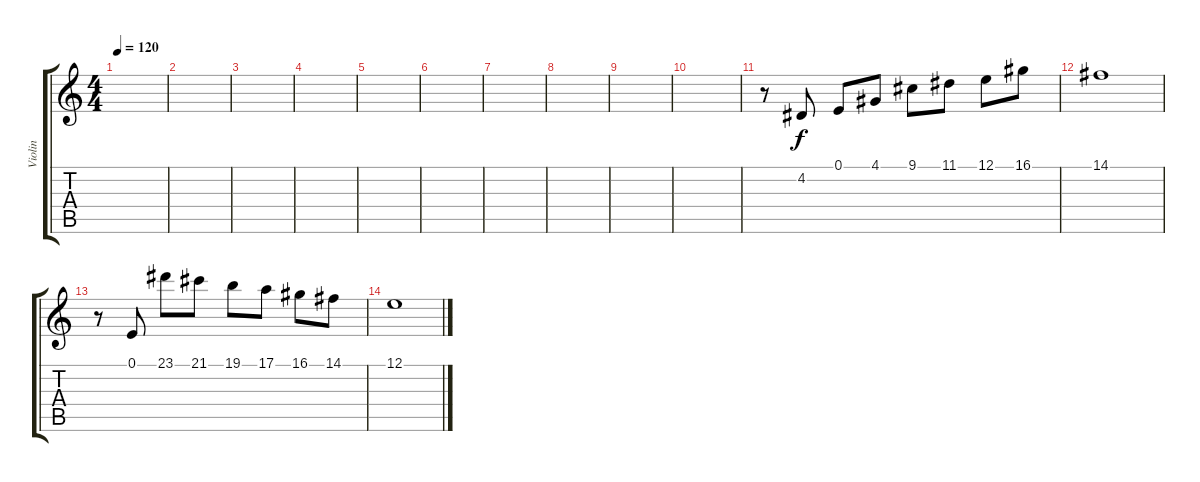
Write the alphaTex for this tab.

\track ("Violin" "Violin") {instrument violin}
\staff {score tabs}
\tuning (E4 B3 G3 D3 A2 E2) {hide}
\ts (4 4)
\tempo 120
\clef g2
\ks c
|
|
|
|
|
|
|
|
|
|
r.8 4.2.8 0.1.8 4.1.8 9.1.8 11.1.8 12.1.8 16.1.8 |
14.1.1 |
r.8 0.1.8 23.1.8 21.1.8 19.1.8 17.1.8 16.1.8 14.1.8 |
12.1.1
